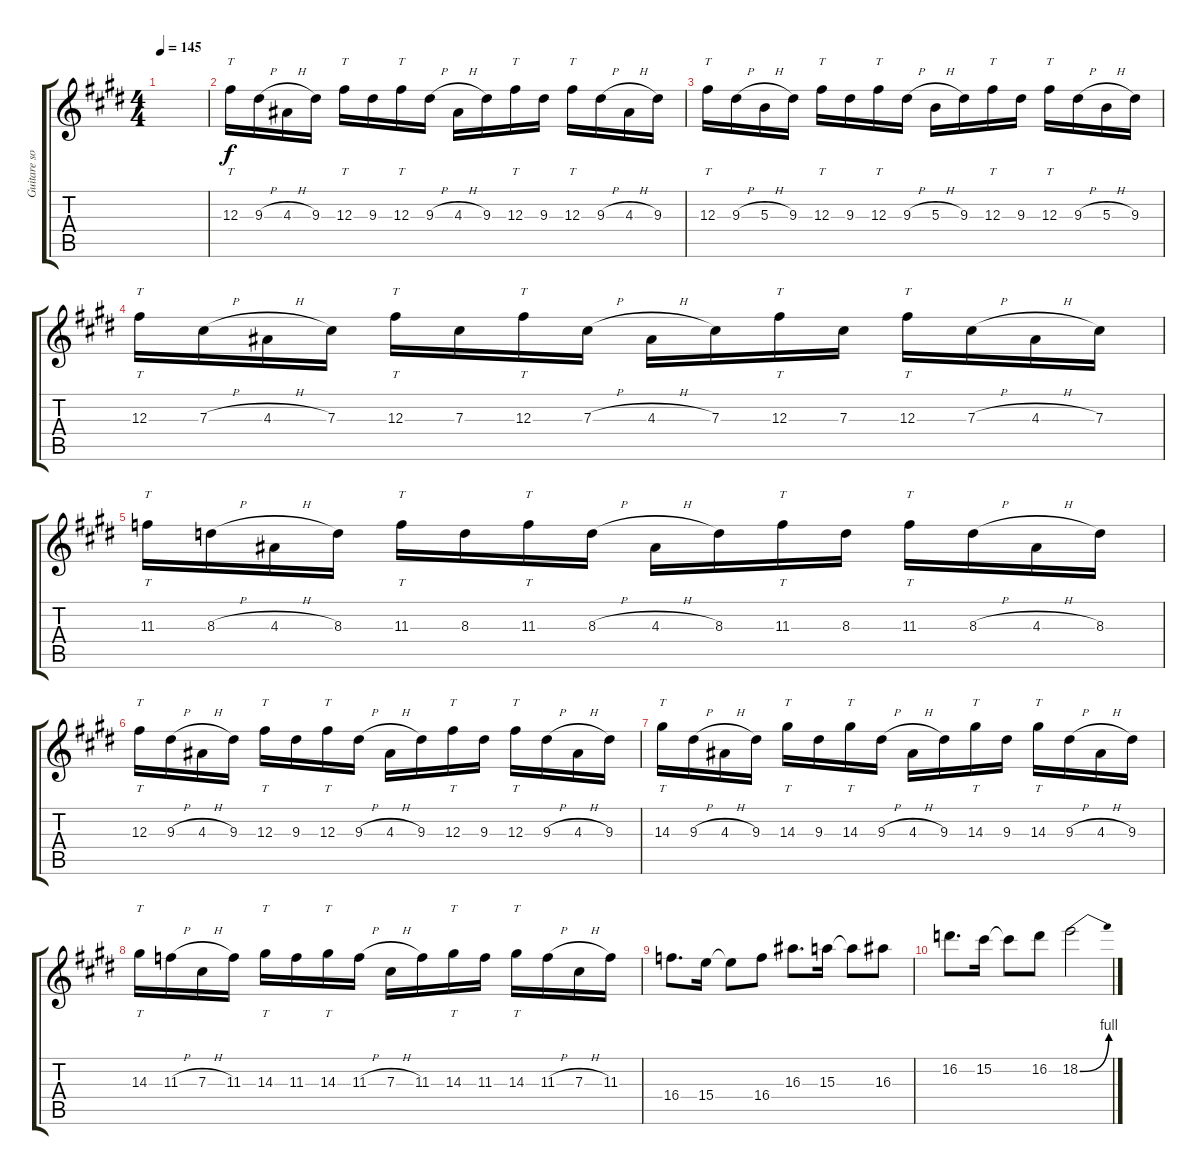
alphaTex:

\track ("Guitare solo" "Guitare so") {instrument distortionguitar}
\staff {score tabs}
\tuning (Eb4 Bb3 Gb3 Db3 Ab2 Eb2) {hide}
\ts (4 4)
\tempo 145
\clef g2
\ks e
|
12.3.16{tt} 9.3{h}.16 4.3{h}.16 9.3.16 12.3.16{tt} 9.3.16 12.3.16{tt} 9.3{h}.16 4.3{h}.16 9.3.16 12.3.16{tt} 9.3.16 12.3.16{tt} 9.3{h}.16 4.3{h}.16 9.3.16 |
12.3.16{tt} 9.3{h}.16 5.3{h}.16 9.3.16 12.3.16{tt} 9.3.16 12.3.16{tt} 9.3{h}.16 5.3{h}.16 9.3.16 12.3.16{tt} 9.3.16 12.3.16{tt} 9.3{h}.16 5.3{h}.16 9.3.16 |
12.3.16{tt} 7.3{h}.16 4.3{h}.16 7.3.16 12.3.16{tt} 7.3.16 12.3.16{tt} 7.3{h}.16 4.3{h}.16 7.3.16 12.3.16{tt} 7.3.16 12.3.16{tt} 7.3{h}.16 4.3{h}.16 7.3.16 |
11.3.16{tt} 8.3{h}.16 4.3{h}.16 8.3.16 11.3.16{tt} 8.3.16 11.3.16{tt} 8.3{h}.16 4.3{h}.16 8.3.16 11.3.16{tt} 8.3.16 11.3.16{tt} 8.3{h}.16 4.3{h}.16 8.3.16 |
12.3.16{tt} 9.3{h}.16 4.3{h}.16 9.3.16 12.3.16{tt} 9.3.16 12.3.16{tt} 9.3{h}.16 4.3{h}.16 9.3.16 12.3.16{tt} 9.3.16 12.3.16{tt} 9.3{h}.16 4.3{h}.16 9.3.16 |
14.3.16{tt} 9.3{h}.16 4.3{h}.16 9.3.16 14.3.16{tt} 9.3.16 14.3.16{tt} 9.3{h}.16 4.3{h}.16 9.3.16 14.3.16{tt} 9.3.16 14.3.16{tt} 9.3{h}.16 4.3{h}.16 9.3.16 |
14.3.16{tt} 11.3{h}.16 7.3{h}.16 11.3.16 14.3.16{tt} 11.3.16 14.3.16{tt} 11.3{h}.16 7.3{h}.16 11.3.16 14.3.16{tt} 11.3.16 14.3.16{tt} 11.3{h}.16 7.3{h}.16 11.3.16 |
16.4.8{d} 15.4.16 15.4{t}.8 16.4.8 16.3.8{d} 15.3.16 15.3{t}.8 16.3.8 |
16.2.8{d} 15.2.16 15.2{t}.8 16.2.8 18.2{be (bend 0 0 60 4)}.2
